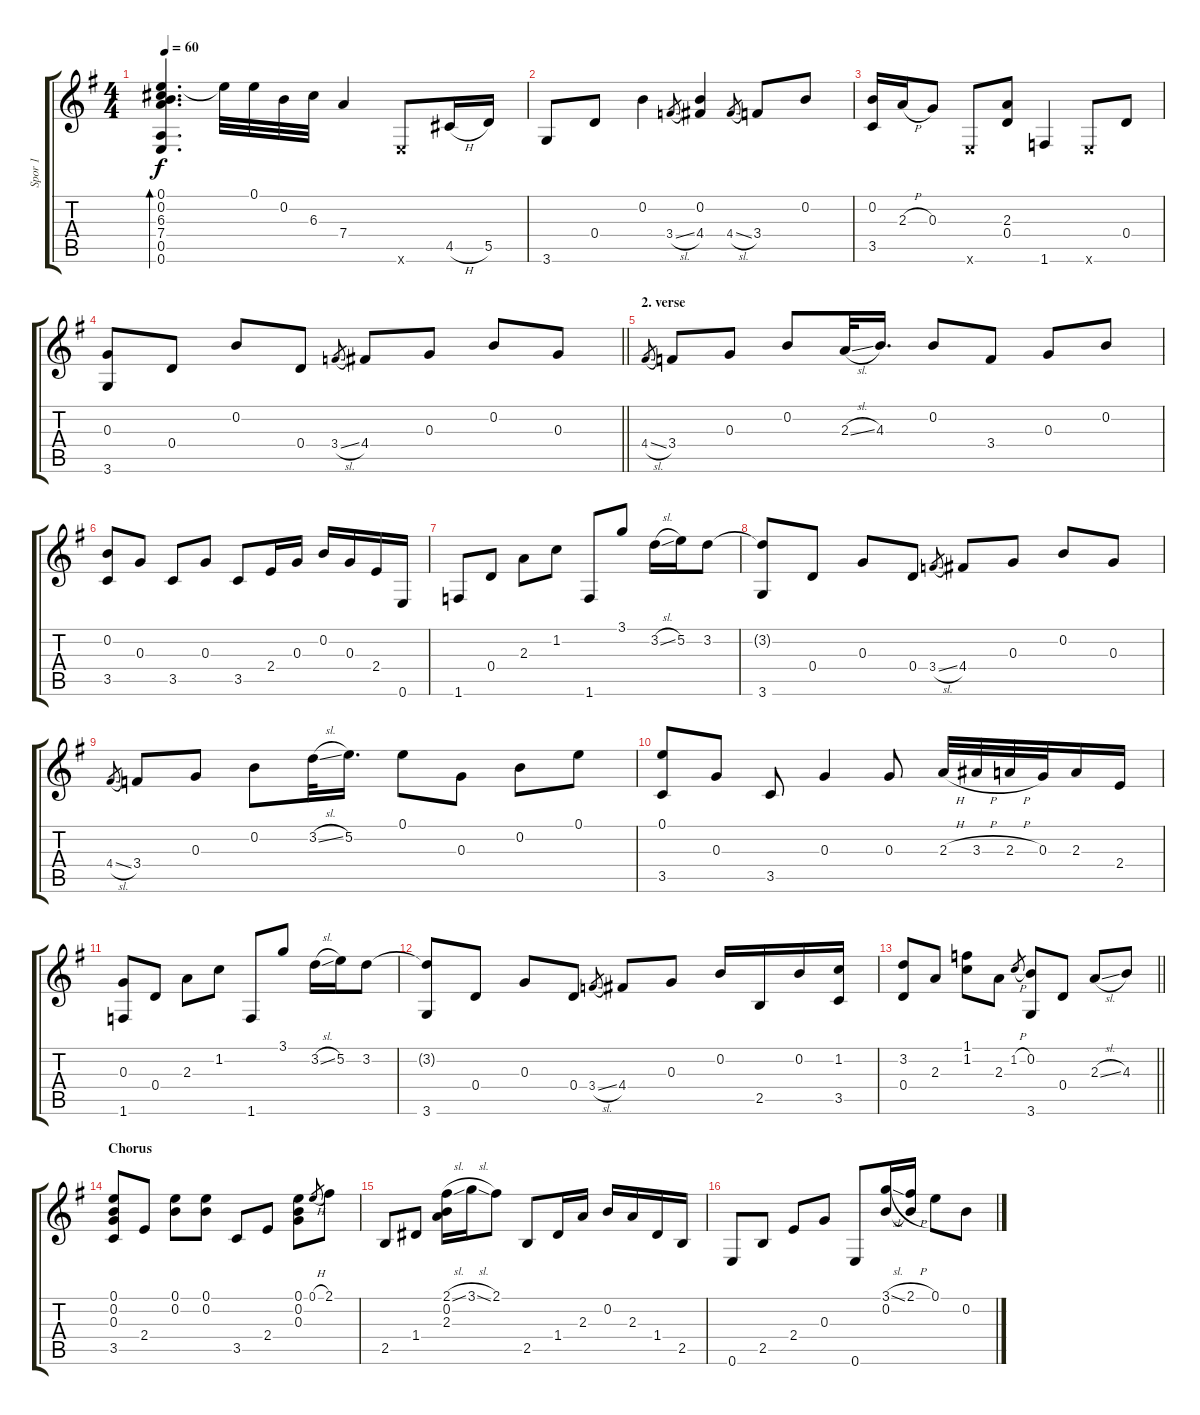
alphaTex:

\track ("Spor 1" "Spor 1") {instrument acousticguitarsteel}
\staff {score tabs}
\tuning (E4 B3 G3 D3 A2 E2) {hide}
\ts (4 4)
\tempo 60
\clef g2
\ks g
(0.1 0.2 6.3 7.4 0.5 0.6).4{d bd 120 dy f} 0.1{t}.32 0.1.32 0.2.32 6.3.32 7.4.4 0.6{x}.8 4.5{h}.16 5.5.16 |
3.6.8 0.4.8 0.2.4 3.4{sl}.8{gr} (0.2 4.4).4 4.4{sl}.8{gr} 3.4.8 0.2.8 |
(0.2 3.5).16 2.3{h}.16 0.3.8 0.6{x}.8 (2.3 0.4).8 1.6.4 0.6{x}.8 0.4.8 |
\barLineRight lightlight
(0.3 3.6).8 0.4.8 0.2.8 0.4.8 3.4{sl}.8{gr} 4.4.8 0.3.8 0.2.8 0.3.8 |
\section ("" "2. verse")
4.4{sl}.8{gr} 3.4.8 0.3.8 0.2.8 2.3{sl}.32 4.3.16{d} 0.2.8 3.4.8 0.3.8 0.2.8 |
(0.2 3.5).8 0.3.8 3.5.8 0.3.8 3.5.8 2.4.16 0.3.16 0.2.16 0.3.16 2.4.16 0.6.16 |
1.6.8 0.4.8 2.3.8 1.2.8 1.6.8 3.1.8 3.2{sl}.16 5.2.16 3.2.8 |
(3.2{t} 3.6).8 0.4.8 0.3.8 0.4.8 3.4{sl}.8{gr} 4.4.8 0.3.8 0.2.8 0.3.8 |
4.4{sl}.8{gr} 3.4.8 0.3.8 0.2.8 3.2{sl}.32 5.2.16{d} 0.1.8 0.3.8 0.2.8 0.1.8 |
(0.1 3.5).8 0.3.8 3.5.8 0.3.4 0.3.8 2.3{h}.32 3.3{h}.32 2.3{h}.32 0.3.32 2.3.16 2.4.16 |
(0.3 1.6).8 0.4.8 2.3.8 1.2.8 1.6.8 3.1.8 3.2{sl}.16 5.2.16 3.2.8 |
(3.2{t} 3.6).8 0.4.8 0.3.8 0.4.8 3.4{sl}.8{gr} 4.4.8 0.3.8 0.2.16 2.5.16 0.2.16 (1.2 3.5).16 |
\barLineRight lightlight
(3.2 0.4).8 2.3.8 (1.1 1.2).8 2.3.8 1.2{h}.8{gr} (0.2 3.6).8 0.4.8 2.3{sl}.8 4.3.8 |
\section ("" "Chorus")
(0.1 0.2 0.3 3.5).8 2.4.8 (0.1 0.2).8 (0.1 0.2).8 3.5.8 2.4.8 (0.1 0.2 0.3).8 0.1{h}.8{gr} 2.1.8 |
2.5.8 1.4.8 (2.1{sl} 0.2 2.3).16 3.1{sl}.16 2.1.8 2.5.8 1.4.16 2.3.16 0.2.16 2.3.16 1.4.16 2.5.16 |
0.6.8 2.5.8 2.4.8 0.3.8 0.6.8 (3.1{sl} 0.2).16 (2.1{h} 0.2{t}).16 0.1.8 0.2.8
